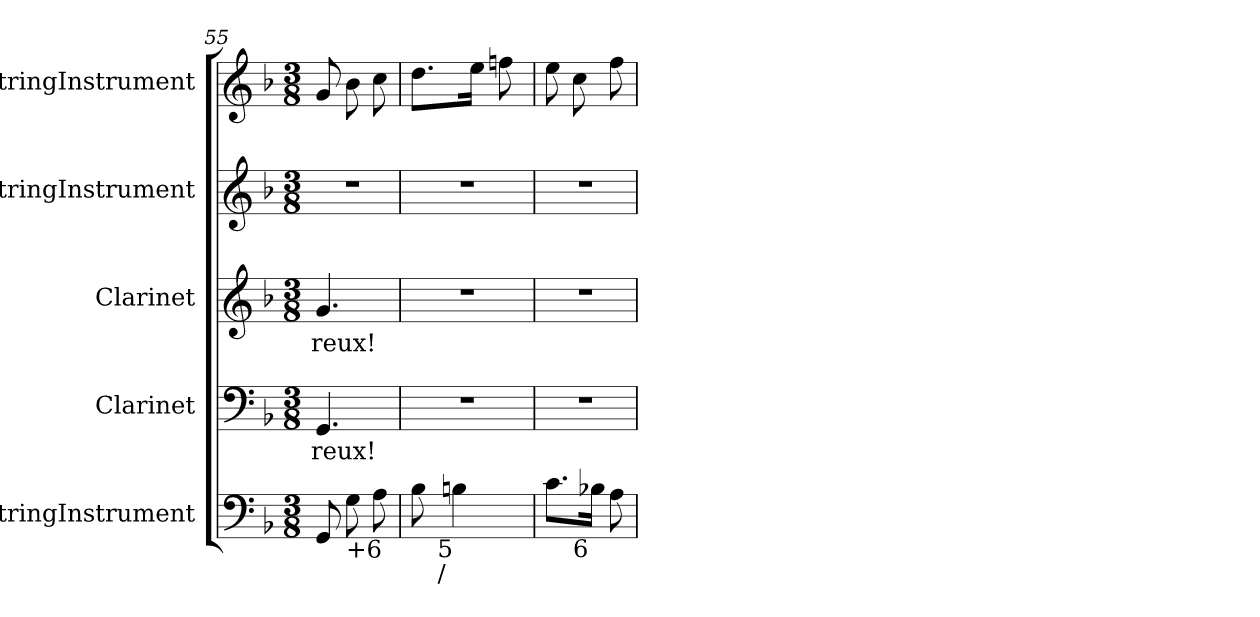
**kern	**kern	**text	**kern	**text	**kern	**kern
*part5	*part4	*part4	*part3	*part3	*part2	*part1
*staff5	*staff4	*staff4	*staff3	*staff3	*staff2	*staff1
*I"StringInstrument	*I"Clarinet	*	*I"Clarinet	*	*I"StringInstrument	*I"StringInstrument
*I'Str	*I'Cl	*	*I'Cl	*	*I'Str	*I'Str
*clefF4	*clefF4	*	*clefG2	*	*clefG2	*clefG2
*	*ITrd1c2	*	*ITrd1c2	*	*	*
*k[b-]	*k[b-e-a-]	*	*k[b-e-a-]	*	*k[b-]	*k[b-]
*F:	*E-:	*	*E-:	*	*F:	*F:
*M3/8	*M3/8	*	*M3/8	*	*M3/8	*M3/8
=55	=55	=55	=55	=55	=55	=55
8GG/	4.FF/	-reux!	4.f/	-reux!	4.r	8g/
!LO:TX:b:t=+6	!	!	!	!	!	!
8G\	.	.	.	.	.	8b-\
8A\	.	.	.	.	.	8cc\
=56	=56	=56	=56	=56	=56	=56
!LO:TX:b:t=6	!	!	!	!	!	!
*^	*	*	*	*	*	*
8B-\	16ryy	4.r	.	4.r	.	4.r	8.dd\L
.	64ryy	.	.	.	.	.	.
!	!LO:TX:b:t=5	!	!	!	!	!	!
!	!LO:TX:b:t=/	!	!	!	!	!	!
.	4ryy	.	.	.	.	.	.
4Bn\	.	.	.	.	.	.	.
.	.	.	.	.	.	.	16ee\Jk
.	.	.	.	.	.	.	8ffn\
.	32.ryy	.	.	.	.	.	.
=57	=57	=57	=57	=57	=57	=57	=57
8.c\L	8ryy	4.r	.	4.r	.	4.r	8ee\
!	!LO:TX:b:t=6	!	!	!	!	!	!
.	4ryy	.	.	.	.	.	8cc\
16B-X\Jk	.	.	.	.	.	.	.
8A\	.	.	.	.	.	.	8ff\
*v	*v	*	*	*	*	*	*
=	=	=	=	=	=	=
*-	*-	*-	*-	*-	*-	*-
